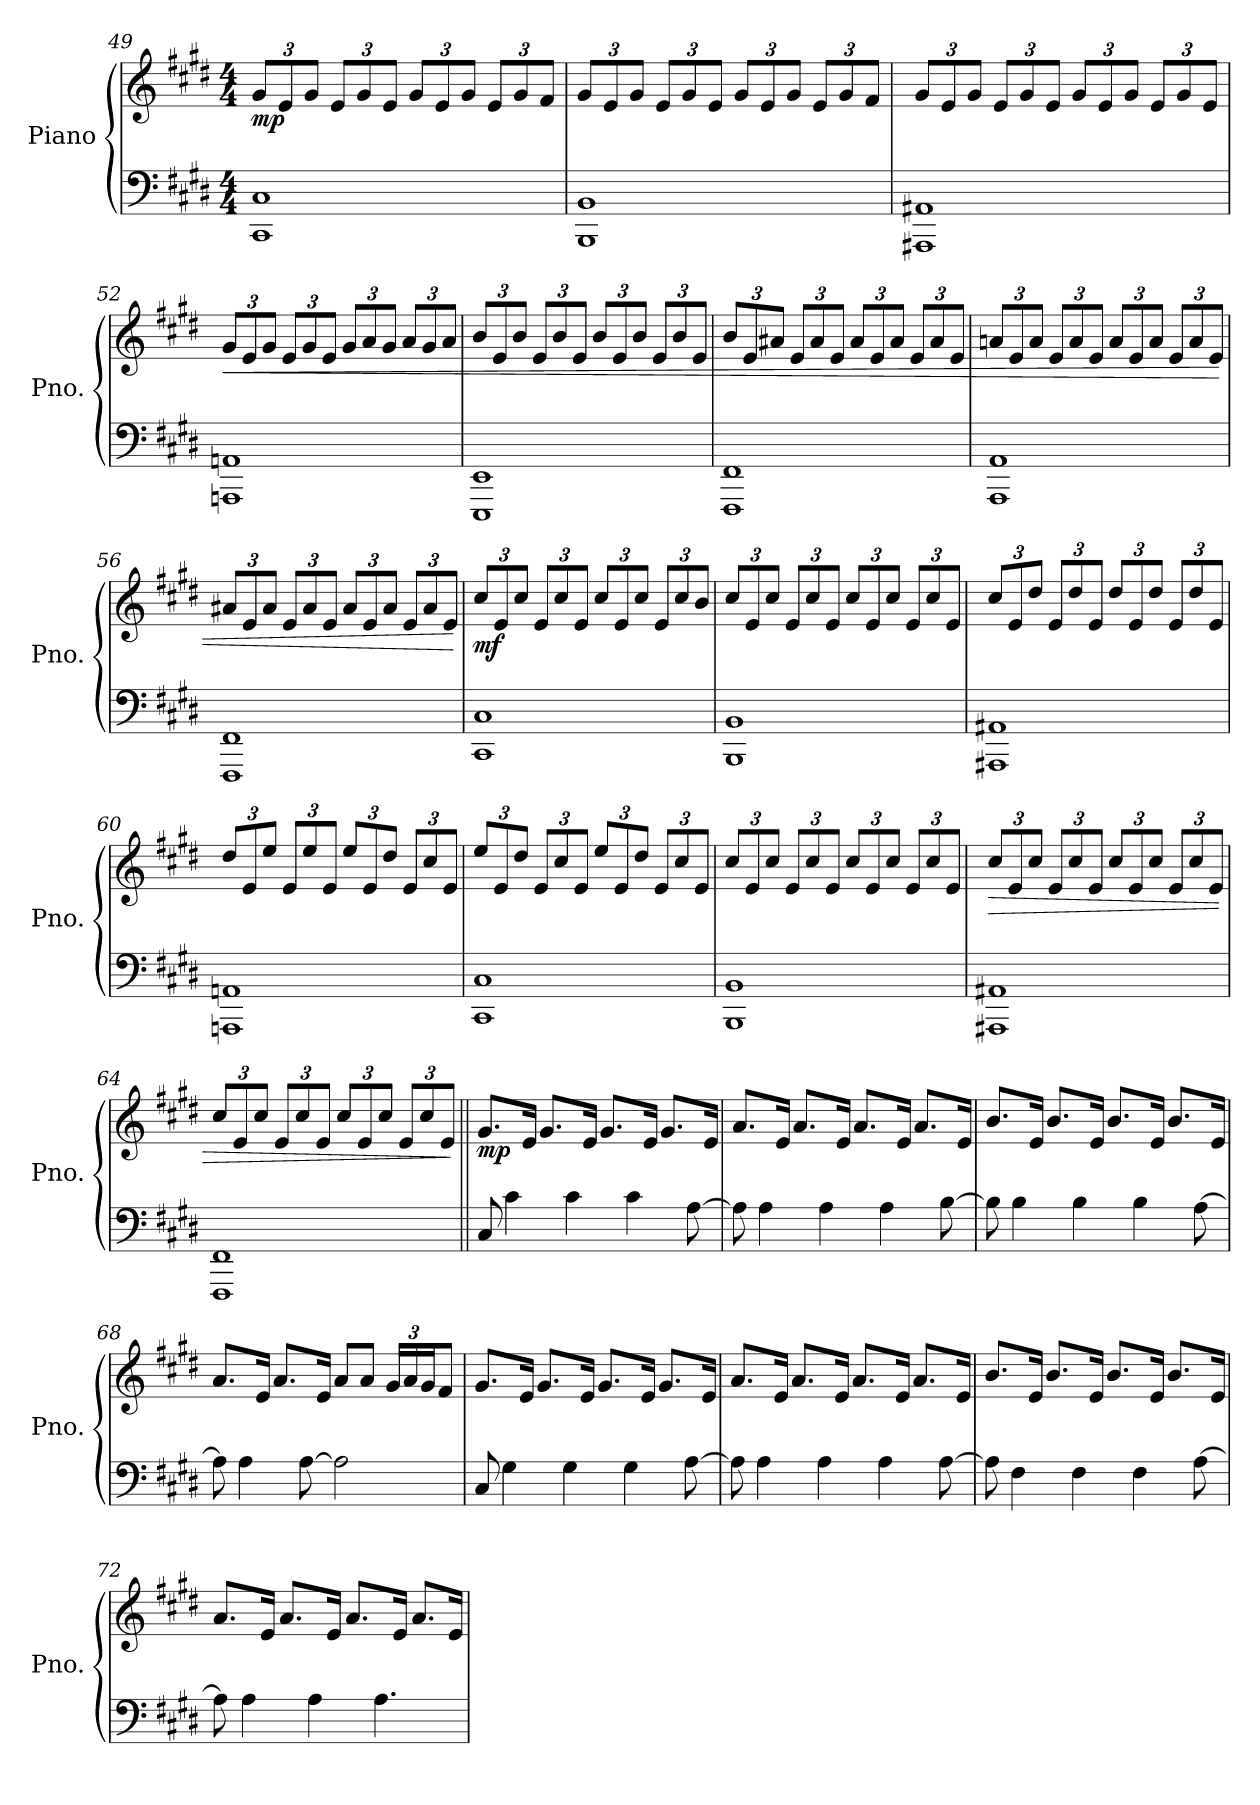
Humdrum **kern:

**kern	**kern	**dynam
*part1	*part1	*part1
*staff2	*staff1	*staff1/2
*I"Piano	*	*
*I'Pno.	*	*
*clefF4	*clefG2	*
*k[f#c#g#d#]	*k[f#c#g#d#]	*
*M4/4	*M4/4	*
*	*Xbrackettup	*
=49	=49	=49
!	!	!LO:DY:b
1CC# 1C#	12g#/L	mp
.	12e/	.
.	12g#/J	.
.	12e/L	.
.	12g#/	.
.	12e/J	.
.	12g#/L	.
.	12e/	.
.	12g#/J	.
.	12e/L	.
.	12g#/	.
.	12f#/J	.
=50	=50	=50
1BBB 1BB	12g#/L	.
.	12e/	.
.	12g#/J	.
.	12e/L	.
.	12g#/	.
.	12e/J	.
.	12g#/L	.
.	12e/	.
.	12g#/J	.
.	12e/L	.
.	12g#/	.
.	12f#/J	.
!!LO:PB:g=z
=51	=51	=51
1AAA#X 1AA#X	12g#/L	.
.	12e/	.
.	12g#/J	.
.	12e/L	.
.	12g#/	.
.	12e/J	.
.	12g#/L	.
.	12e/	.
.	12g#/J	.
.	12e/L	.
.	12g#/	.
.	12e/J	.
=52	=52	=52
!	!	!LO:HP:b
1AAAn 1AAn	12g#/L	<
.	12e/	.
.	12g#/J	.
.	12e/L	.
.	12g#/	.
.	12e/J	.
.	12g#/L	.
.	12a/	.
.	12g#/J	.
.	12a/L	.
.	12g#/	.
.	12a/J	.
=53	=53	=53
1EEE 1EE	12b/L	.
.	12e/	.
.	12b/J	.
.	12e/L	.
.	12b/	.
.	12e/J	.
.	12b/L	.
.	12e/	.
.	12b/J	.
.	12e/L	.
.	12b/	.
.	12e/J	.
!!LO:LB:g=z
=54	=54	=54
1FFF# 1FF#	12b/L	.
.	12e/	.
.	12a#X/J	.
.	12e/L	.
.	12a#/	.
.	12e/J	.
.	12a#/L	.
.	12e/	.
.	12a#/J	.
.	12e/L	.
.	12a#/	.
.	12e/J	.
=55	=55	=55
1AAA 1AA	12an/L	.
.	12e/	.
.	12a/J	.
.	12e/L	.
.	12a/	.
.	12e/J	.
.	12a/L	.
.	12e/	.
.	12a/J	.
.	12e/L	.
.	12a/	.
.	12e/J	.
=56	=56	=56
1FFF# 1FF#	12a#X/L	.
.	12e/	.
.	12a#/J	.
.	12e/L	.
.	12a#/	.
.	12e/J	.
.	12a#/L	.
.	12e/	.
.	12a#/J	.
.	12e/L	.
.	12a#/	.
.	12e/J	.
.	.	[
!!LO:LB:g=z
=57	=57	=57
!	!	!LO:DY:b
1CC# 1C#	12cc#/L	mf
.	12e/	.
.	12cc#/J	.
.	12e/L	.
.	12cc#/	.
.	12e/J	.
.	12cc#/L	.
.	12e/	.
.	12cc#/J	.
.	12e/L	.
.	12cc#/	.
.	12b/J	.
=58	=58	=58
1BBB 1BB	12cc#/L	.
.	12e/	.
.	12cc#/J	.
.	12e/L	.
.	12cc#/	.
.	12e/J	.
.	12cc#/L	.
.	12e/	.
.	12cc#/J	.
.	12e/L	.
.	12cc#/	.
.	12e/J	.
=59	=59	=59
1AAA#X 1AA#X	12cc#/L	.
.	12e/	.
.	12dd#/J	.
.	12e/L	.
.	12dd#/	.
.	12e/J	.
.	12dd#/L	.
.	12e/	.
.	12dd#/J	.
.	12e/L	.
.	12dd#/	.
.	12e/J	.
!!LO:LB:g=z
=60	=60	=60
1AAAn 1AAn	12dd#/L	.
.	12e/	.
.	12ee/J	.
.	12e/L	.
.	12ee/	.
.	12e/J	.
.	12ee/L	.
.	12e/	.
.	12dd#/J	.
.	12e/L	.
.	12cc#/	.
.	12e/J	.
=61	=61	=61
1CC# 1C#	12ee/L	.
.	12e/	.
.	12dd#/J	.
.	12e/L	.
.	12cc#/	.
.	12e/J	.
.	12ee/L	.
.	12e/	.
.	12dd#/J	.
.	12e/L	.
.	12cc#/	.
.	12e/J	.
=62	=62	=62
1BBB 1BB	12cc#/L	.
.	12e/	.
.	12cc#/J	.
.	12e/L	.
.	12cc#/	.
.	12e/J	.
.	12cc#/L	.
.	12e/	.
.	12cc#/J	.
.	12e/L	.
.	12cc#/	.
.	12e/J	.
!!LO:LB:g=z
=63	=63	=63
!	!	!LO:HP:b
1AAA#X 1AA#X	12cc#/L	>
.	12e/	.
.	12cc#/J	.
.	12e/L	.
.	12cc#/	.
.	12e/J	.
.	12cc#/L	.
.	12e/	.
.	12cc#/J	.
.	12e/L	.
.	12cc#/	.
.	12e/J	.
=64	=64	=64
1FFF# 1FF#	12cc#/L	.
.	12e/	.
.	12cc#/J	.
.	12e/L	.
.	12cc#/	.
.	12e/J	.
.	12cc#/L	.
.	12e/	.
.	12cc#/J	.
.	12e/L	.
.	12cc#/	.
.	12e/J	.
.	.	]
=65||	=65||	=65||
!	!	!LO:DY:b
8C#/	8.g#/L	mp
4c#\	.	.
.	16e/Jk	.
.	8.g#/L	.
4c#\	.	.
.	16e/Jk	.
.	8.g#/L	.
4c#\	.	.
.	16e/Jk	.
.	8.g#/L	.
[8A\	.	.
.	16e/Jk	.
=66	=66	=66
8A\]	8.a/L	.
4A\	.	.
.	16e/Jk	.
.	8.a/L	.
4A\	.	.
.	16e/Jk	.
.	8.a/L	.
4A\	.	.
.	16e/Jk	.
.	8.a/L	.
[8B\	.	.
.	16e/Jk	.
!!LO:LB:g=z
=67	=67	=67
8B\]	8.b/L	.
4B\	.	.
.	16e/Jk	.
.	8.b/L	.
4B\	.	.
.	16e/Jk	.
.	8.b/L	.
4B\	.	.
.	16e/Jk	.
.	8.b/L	.
[8A\	.	.
.	16e/Jk	.
=68	=68	=68
8A\]	8.a/L	.
4A\	.	.
.	16e/Jk	.
.	8.a/L	.
[8A\	.	.
.	16e/Jk	.
2A\]	8a/L	.
.	8a/J	.
.	24g#/LL	.
.	24a/	.
.	24g#/J	.
.	8f#/J	.
=69	=69	=69
8C#/	8.g#/L	.
4G#\	.	.
.	16e/Jk	.
.	8.g#/L	.
4G#\	.	.
.	16e/Jk	.
.	8.g#/L	.
4G#\	.	.
.	16e/Jk	.
.	8.g#/L	.
[8A\	.	.
.	16e/Jk	.
=70	=70	=70
8A\]	8.a/L	.
4A\	.	.
.	16e/Jk	.
.	8.a/L	.
4A\	.	.
.	16e/Jk	.
.	8.a/L	.
4A\	.	.
.	16e/Jk	.
.	8.a/L	.
[8A\	.	.
.	16e/Jk	.
!!LO:LB:g=z
=71	=71	=71
8A\]	8.b/L	.
4F#\	.	.
.	16e/Jk	.
.	8.b/L	.
4F#\	.	.
.	16e/Jk	.
.	8.b/L	.
4F#\	.	.
.	16e/Jk	.
.	8.b/L	.
[8A\	.	.
.	16e/Jk	.
=72	=72	=72
8A\]	8.a/L	.
4A\	.	.
.	16e/Jk	.
.	8.a/L	.
4A\	.	.
.	16e/Jk	.
.	8.a/L	.
4.A\	.	.
.	16e/Jk	.
.	8.a/L	.
.	16e/Jk	.
=	=	=
*-	*-	*-
